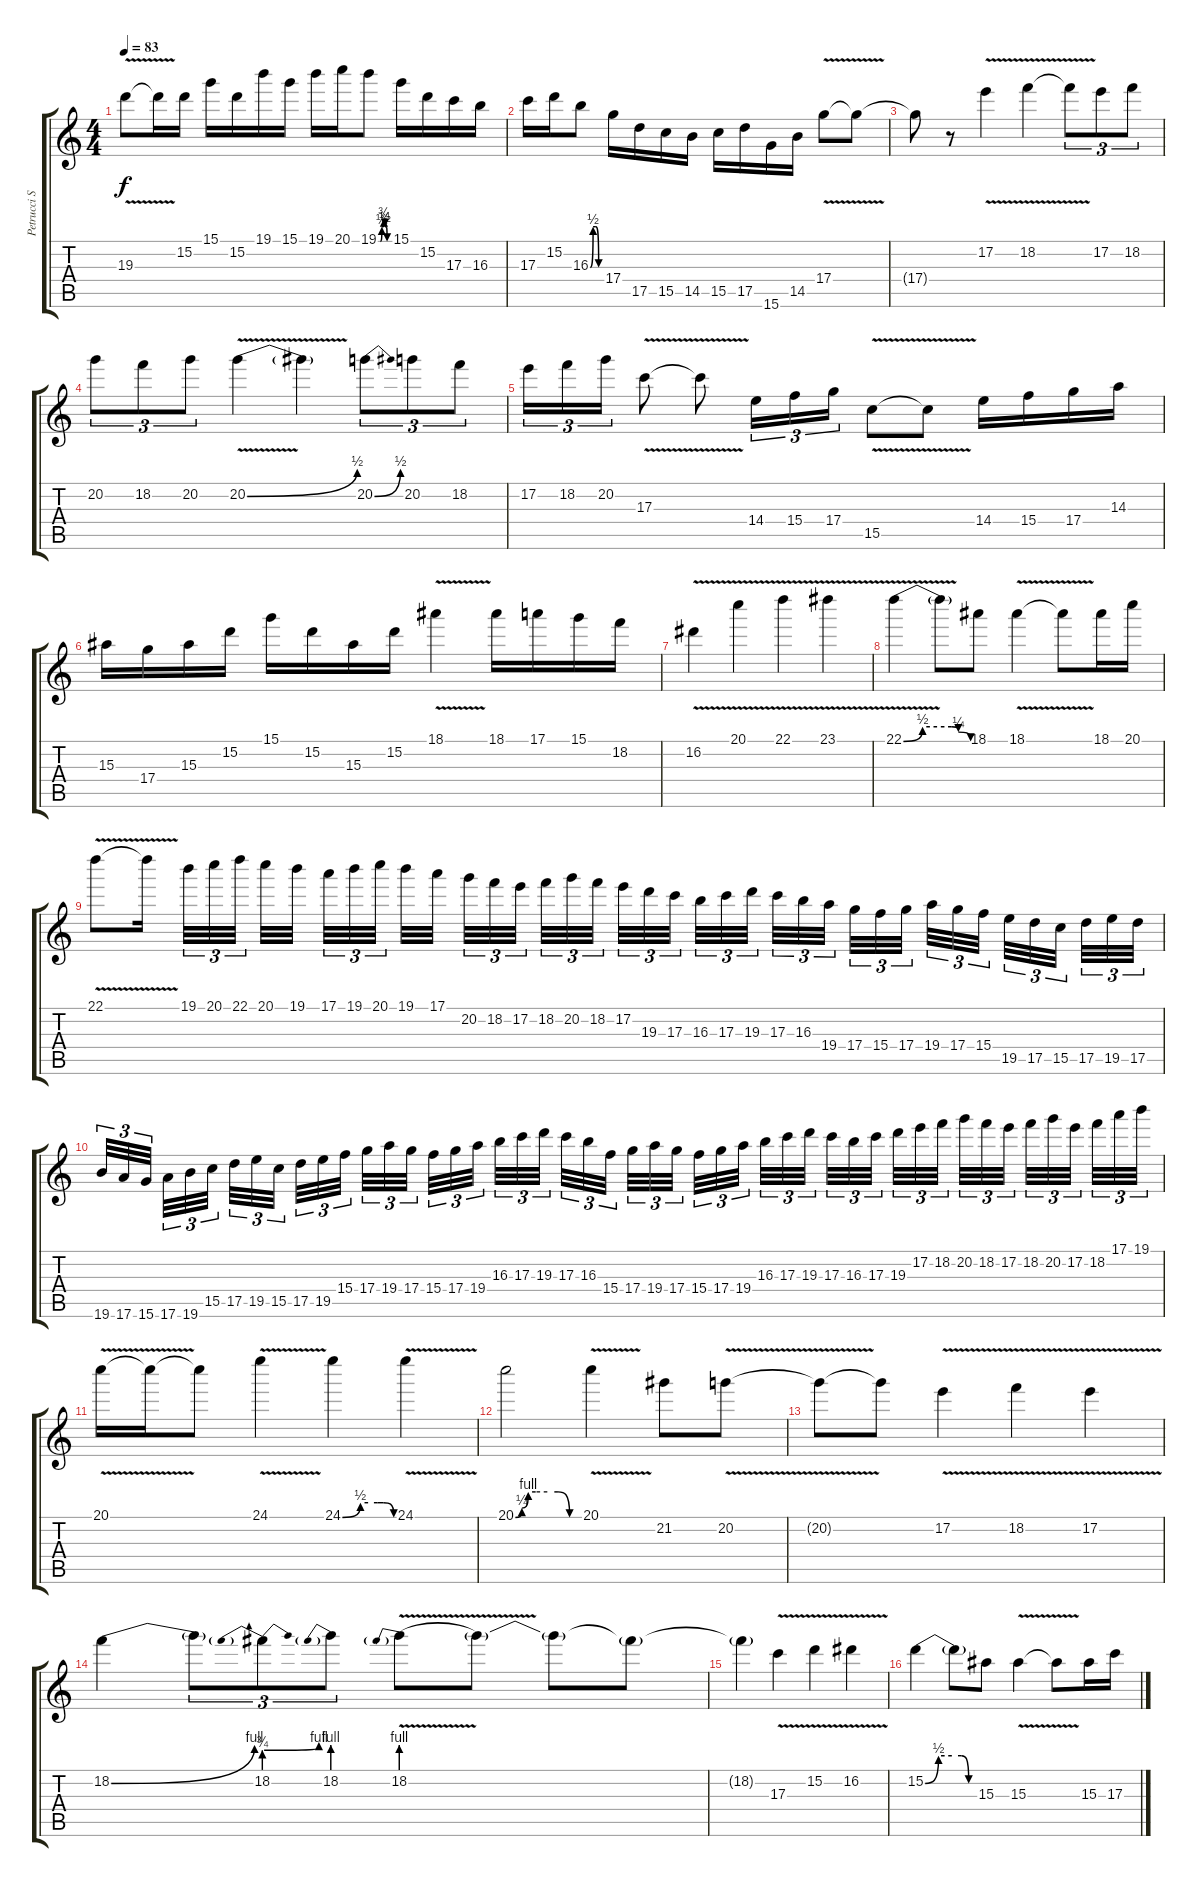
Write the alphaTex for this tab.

\track ("Petrucci Solo" "Petrucci S") {instrument distortionguitar}
\staff {score tabs}
\tuning (E4 B3 G3 D3 A2 E2) {hide}
\ts (4 4)
\tempo 83
\clef g2
\ks c
19.3{v}.8{dy f} 19.3{t}.16 15.2.16 15.1.16 15.2.16 19.1.16 15.1.16 19.1.16 20.1.16 19.1{be (custom 0 0 11 0 19 2 25 2 30 3 36 2 42 2 47 0 60 0)}.8 15.1.16 15.2.16 17.3.16 16.3.16 |
17.3.16 15.2.16 16.3{be (custom 0 0 15 2 30 2 45 0 60 0)}.8 17.4.16 17.5.16 15.5.16 14.5.16 15.5.16 17.5.16 15.6.16 14.5.16 17.4{v}.8 17.4{t}.8 |
17.4{t}.8 r.8 17.2{v}.4 18.2{v}.4 18.2{t}.8{tu (3 2)} 17.2.8{tu (3 2)} 18.2.8{tu (3 2)} |
20.2.8{tu (3 2)} 18.2.8{tu (3 2)} 20.2.8{tu (3 2)} 20.2{be (bend 0 0 60 2) v}.4 20.2{t}.4 20.2{be (bend 0 0 60 2)}.8{tu (3 2)} 20.2.8{tu (3 2)} 18.2.8{tu (3 2)} |
17.2.16{tu (3 2)} 18.2.16{tu (3 2)} 20.2.16{tu (3 2)} 17.3{v}.8 17.3{t}.8 14.4.16{tu (3 2)} 15.4.16{tu (3 2)} 17.4.16{tu (3 2)} 15.5{v}.8 15.5{t}.8 14.4.16 15.4.16 17.4.16 14.3.16 |
15.3.16 17.4.16 15.3.16 15.2.16 15.1.16 15.2.16 15.3.16 15.2.16 18.1{v}.4 18.1.16 17.1.16 15.1.16 18.2.16 |
16.2{v}.4 20.1{v}.4 22.1{v}.4 23.1{v}.4 |
22.1{be (custom 0 0 17 2 30 2 43 2 49 1 60 0) v}.4 22.1{t}.8 18.1.8 18.1{v}.4 18.1{t}.8 18.1.16 20.1.16 |
22.1{v}.8 22.1{t}.16 19.1.32{tu (3 2)} 20.1.32{tu (3 2)} 22.1.32{tu (3 2)} 20.1.32 19.1.32 17.1.32{tu (3 2)} 19.1.32{tu (3 2)} 20.1.32{tu (3 2)} 19.1.32 17.1.32 20.2.32{tu (3 2)} 18.2.32{tu (3 2)} 17.2.32{tu (3 2)} 18.2.32{tu (3 2)} 20.2.32{tu (3 2)} 18.2.32{tu (3 2)} 17.2.32{tu (3 2)} 19.3.32{tu (3 2)} 17.3.32{tu (3 2)} 16.3.32{tu (3 2)} 17.3.32{tu (3 2)} 19.3.32{tu (3 2)} 17.3.32{tu (3 2)} 16.3.32{tu (3 2)} 19.4.32{tu (3 2)} 17.4.32{tu (3 2)} 15.4.32{tu (3 2)} 17.4.32{tu (3 2)} 19.4.32{tu (3 2)} 17.4.32{tu (3 2)} 15.4.32{tu (3 2)} 19.5.32{tu (3 2)} 17.5.32{tu (3 2)} 15.5.32{tu (3 2)} 17.5.32{tu (3 2)} 19.5.32{tu (3 2)} 17.5.32{tu (3 2)} |
19.6.32{tu (3 2)} 17.6.32{tu (3 2)} 15.6.32{tu (3 2)} 17.6.32{tu (3 2)} 19.6.32{tu (3 2)} 15.5.32{tu (3 2)} 17.5.32{tu (3 2)} 19.5.32{tu (3 2)} 15.5.32{tu (3 2)} 17.5.32{tu (3 2)} 19.5.32{tu (3 2)} 15.4.32{tu (3 2)} 17.4.32{tu (3 2)} 19.4.32{tu (3 2)} 17.4.32{tu (3 2)} 15.4.32{tu (3 2)} 17.4.32{tu (3 2)} 19.4.32{tu (3 2)} 16.3.32{tu (3 2)} 17.3.32{tu (3 2)} 19.3.32{tu (3 2)} 17.3.32{tu (3 2)} 16.3.32{tu (3 2)} 15.4.32{tu (3 2)} 17.4.32{tu (3 2)} 19.4.32{tu (3 2)} 17.4.32{tu (3 2)} 15.4.32{tu (3 2)} 17.4.32{tu (3 2)} 19.4.32{tu (3 2)} 16.3.32{tu (3 2)} 17.3.32{tu (3 2)} 19.3.32{tu (3 2)} 17.3.32{tu (3 2)} 16.3.32{tu (3 2)} 17.3.32{tu (3 2)} 19.3.32{tu (3 2)} 17.2.32{tu (3 2)} 18.2.32{tu (3 2)} 20.2.32{tu (3 2)} 18.2.32{tu (3 2)} 17.2.32{tu (3 2)} 18.2.32{tu (3 2)} 20.2.32{tu (3 2)} 17.2.32{tu (3 2)} 18.2.32{tu (3 2)} 17.1.32{tu (3 2)} 19.1.32{tu (3 2)} |
20.1{v}.16 20.1{t}.16 20.1{t}.8 24.1{v}.4 24.1{be (custom 0 0 21 2 30 2 41 2 48 2 60 0)}.4 24.1{v}.4 |
20.1{be (custom 0 0 6 1 12 4 19 4 30 4 40 4 51 0 60 0)}.2 20.1{v}.4 21.2.8 20.2{v}.8 |
20.2{t}.8 20.2{t}.8 17.2{v}.4 18.2{v}.4 17.2{v}.4 |
18.2{be (bend 0 0 60 4)}.4 18.2{t}.8{tu (3 2)} 18.2{be (prebendbend 0 3 60 4)}.8{tu (3 2)} 18.2{be (prebend 0 4 60 4)}.8{tu (3 2)} 18.2{be (prebend 0 4 60 4) v}.8 18.2{t}.8 18.2{t}.8 18.2{t}.8{volume 0} |
18.2{t}.4 17.3{v}.4 15.2{v}.4 16.2{v}.4 |
15.2{be (custom 0 0 15 2 30 2 41 2 49 0 60 0)}.4 15.2{t}.8 15.3.8 15.3{v}.4 15.3{t}.8 15.3.16 17.3.16
